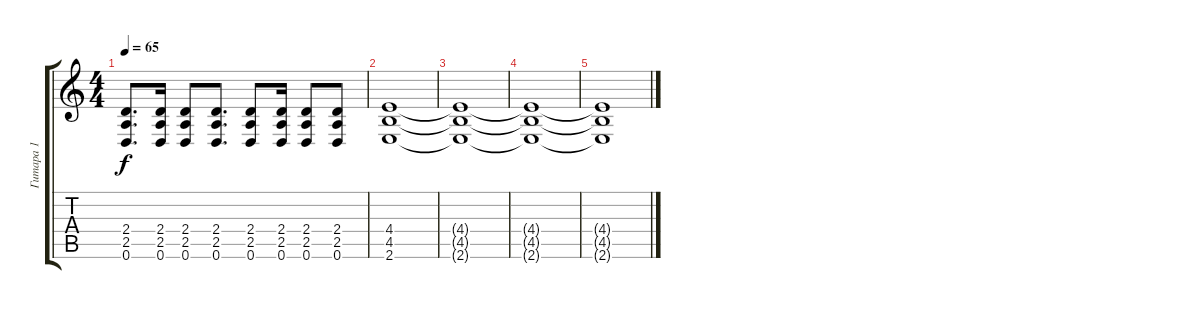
\track ("Гитара 1" "Гитара 1") {instrument distortionguitar}
\staff {score tabs}
\tuning (D4 A3 F3 C3 G2 D2) {hide}
\ts (4 4)
\tempo 65
\clef g2
\ks c
(2.4 2.5 0.6).8{d dy f} (2.4 2.5 0.6).16 (2.4 2.5 0.6).8 (2.4 2.5 0.6).8{d} (2.4 2.5 0.6).8 (2.4 2.5 0.6).16 (2.4 2.5 0.6).8 (2.4 2.5 0.6).8 |
(4.4 4.5 2.6).1 |
(4.4{t} 4.5{t} 2.6{t}).1 |
(4.4{t} 4.5{t} 2.6{t}).1 |
(4.4{t} 4.5{t} 2.6{t}).1
